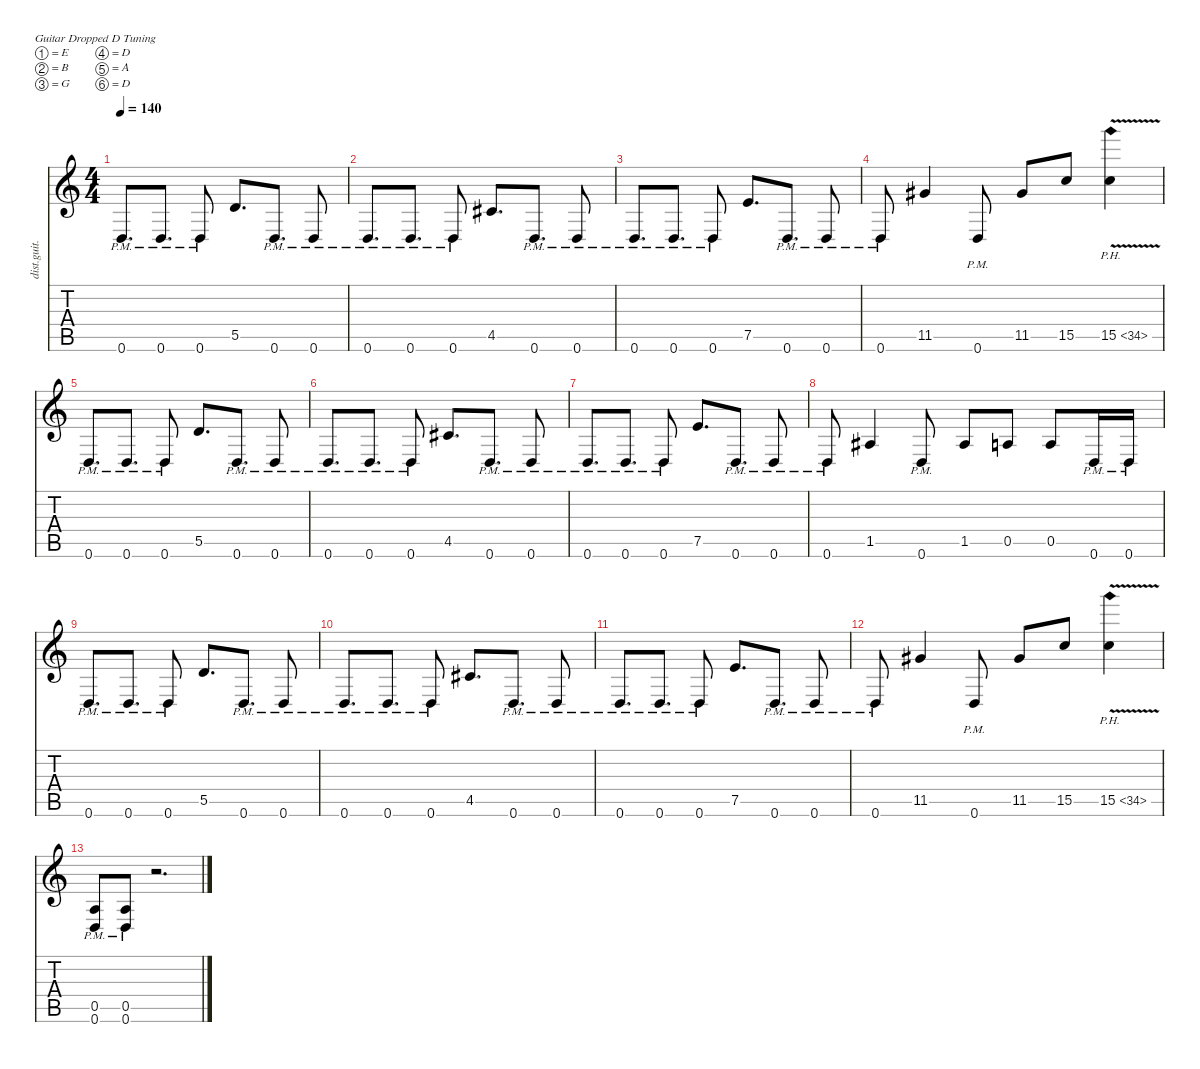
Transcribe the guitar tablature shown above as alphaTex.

\defaultSystemsLayout 4
\hideDynamics
\bracketExtendMode nobrackets
\otherSystemsTrackNameOrientation horizontal
\track ("Willie Adler - Rhythm" "dist.guit.") {instrument distortionguitar}
\staff {score tabs}
\tuning (E4 B3 G3 D3 A2 D2)
\ts (4 4)
\tempo 140
\clef g2
\ks c
0.6{pm}.8{d dy f} 0.6{pm}.8{d} 0.6{pm}.8 5.5.8{d} 0.6{pm}.8{d} 0.6{pm}.8 |
0.6{pm}.8{d} 0.6{pm}.8{d} 0.6{pm}.8 4.5{acc #}.8{d} 0.6{pm}.8{d} 0.6{pm}.8 |
0.6{pm}.8{d} 0.6{pm}.8{d} 0.6{pm}.8 7.5.8{d} 0.6{pm}.8{d} 0.6{pm}.8 |
0.6{pm}.8 11.5{acc #}.4 0.6{pm}.8 11.5{acc #}.8 15.5.8 15.5{ph 19 v}.4 |
0.6{pm}.8{d} 0.6{pm}.8{d} 0.6{pm}.8 5.5.8{d} 0.6{pm}.8{d} 0.6{pm}.8 |
0.6{pm}.8{d} 0.6{pm}.8{d} 0.6{pm}.8 4.5{acc #}.8{d} 0.6{pm}.8{d} 0.6{pm}.8 |
0.6{pm}.8{d} 0.6{pm}.8{d} 0.6{pm}.8 7.5.8{d} 0.6{pm}.8{d} 0.6{pm}.8 |
0.6{pm}.8 1.5{acc #}.4 0.6{pm}.8 1.5{acc #}.8 0.5.8 0.5.8 0.6{pm}.16 0.6{pm}.16 |
0.6{pm}.8{d} 0.6{pm}.8{d} 0.6{pm}.8 5.5.8{d} 0.6{pm}.8{d} 0.6{pm}.8 |
0.6{pm}.8{d} 0.6{pm}.8{d} 0.6{pm}.8 4.5{acc #}.8{d} 0.6{pm}.8{d} 0.6{pm}.8 |
0.6{pm}.8{d} 0.6{pm}.8{d} 0.6{pm}.8 7.5.8{d} 0.6{pm}.8{d} 0.6{pm}.8 |
0.6{pm}.8 11.5{acc #}.4 0.6{pm}.8 11.5{acc #}.8 15.5.8 15.5{ph 19 v}.4 |
(0.5{pm} 0.6{pm}).8 (0.5{pm} 0.6{pm}).8 r.2{d}
